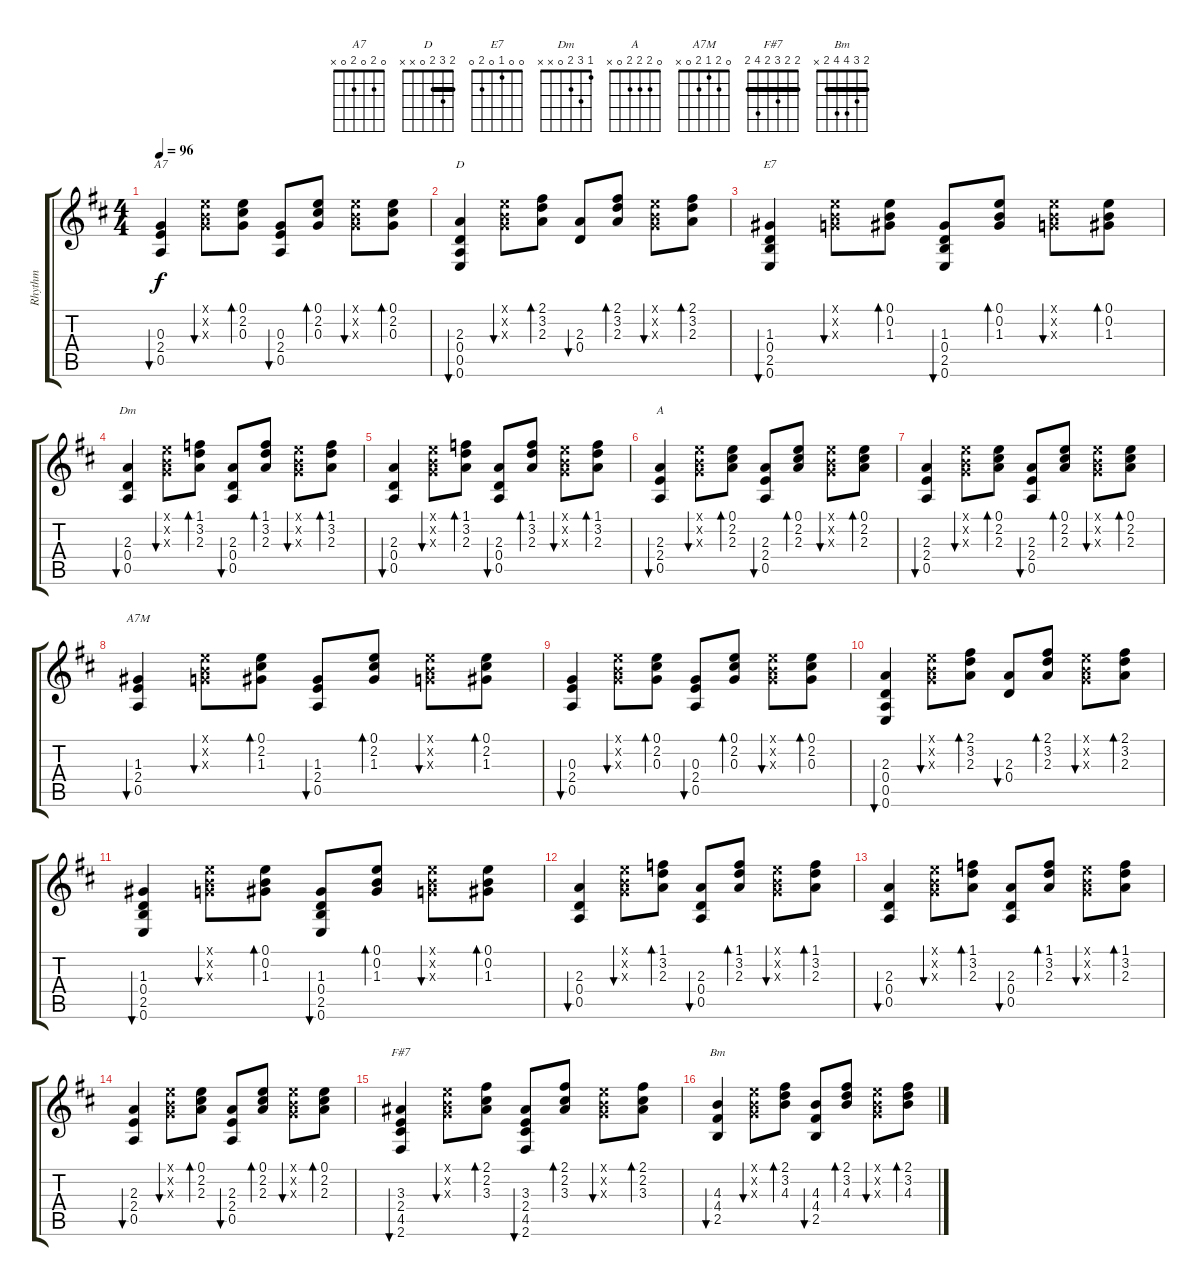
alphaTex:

\track ("Rhythm" "Rhythm") {instrument acousticguitarnylon}
\staff {score tabs}
\tuning (E4 B3 G3 D3 A2 E2) {hide}
\chord ("A7" 0 2 0 2 0 x)
\chord ("D" 2 3 2 0 x x) {barre 2}
\chord ("E7" 0 0 1 0 2 0)
\chord ("Dm" 1 3 2 0 x x)
\chord ("A" 0 2 2 2 0 x)
\chord ("A7M" 0 2 1 2 0 x)
\chord ("F#7" 2 2 3 2 4 2) {barre 2}
\chord ("Bm" 2 3 4 4 2 x) {barre 2}
\ts (4 4)
\tempo 96
\clef g2
\ks bminor
(0.3 2.4 0.5).4{bu 60 ch "A7" dy f} (0.1{x} 0.2{x} 0.3{x}).8{bu 60} (0.1 2.2 0.3).8{bd 60} (0.3 2.4 0.5).8{bu 60} (0.1 2.2 0.3).8{bd 60} (0.1{x} 0.2{x} 0.3{x}).8{bu 60} (0.1 2.2 0.3).8{bd 60} |
(2.3 0.4 0.5 0.6).4{bu 60 ch "D"} (0.1{x} 0.2{x} 0.3{x}).8{bu 60} (2.1 3.2 2.3).8{bd 60} (2.3 0.4).8{bu 60} (2.1 3.2 2.3).8{bd 60} (0.1{x} 0.2{x} 0.3{x}).8{bu 60} (2.1 3.2 2.3).8{bd 60} |
(1.3 0.4 2.5 0.6).4{bu 60 ch "E7"} (0.1{x} 0.2{x} 0.3{x}).8{bu 60} (0.1 0.2 1.3).8{bd 60} (1.3 0.4 2.5 0.6).8{bu 60} (0.1 0.2 1.3).8{bd 60} (0.1{x} 0.2{x} 0.3{x}).8{bu 60} (0.1 0.2 1.3).8{bd 60} |
(2.3 0.4 0.5).4{bu 60 ch "Dm"} (0.1{x} 0.2{x} 0.3{x}).8{bu 60} (1.1 3.2 2.3).8{bd 60} (2.3 0.4 0.5).8{bu 60} (1.1 3.2 2.3).8{bd 60} (0.1{x} 0.2{x} 0.3{x}).8{bu 60} (1.1 3.2 2.3).8{bd 60} |
(2.3 0.4 0.5).4{bu 60} (0.1{x} 0.2{x} 0.3{x}).8{bu 60} (1.1 3.2 2.3).8{bd 60} (2.3 0.4 0.5).8{bu 60} (1.1 3.2 2.3).8{bd 60} (0.1{x} 0.2{x} 0.3{x}).8{bu 60} (1.1 3.2 2.3).8{bd 60} |
(2.3 2.4 0.5).4{bu 60 ch "A"} (0.1{x} 0.2{x} 0.3{x}).8{bu 60} (0.1 2.2 2.3).8{bd 60} (2.3 2.4 0.5).8{bu 60} (0.1 2.2 2.3).8{bd 60} (0.1{x} 0.2{x} 0.3{x}).8{bu 60} (0.1 2.2 2.3).8{bd 60} |
(2.3 2.4 0.5).4{bu 60} (0.1{x} 0.2{x} 0.3{x}).8{bu 60} (0.1 2.2 2.3).8{bd 60} (2.3 2.4 0.5).8{bu 60} (0.1 2.2 2.3).8{bd 60} (0.1{x} 0.2{x} 0.3{x}).8{bu 60} (0.1 2.2 2.3).8{bd 60} |
(1.3 2.4 0.5).4{bu 60 ch "A7M"} (0.1{x} 0.2{x} 0.3{x}).8{bu 60} (0.1 2.2 1.3).8{bd 60} (1.3 2.4 0.5).8{bu 60} (0.1 2.2 1.3).8{bd 60} (0.1{x} 0.2{x} 0.3{x}).8{bu 60} (0.1 2.2 1.3).8{bd 60} |
(0.3 2.4 0.5).4{bu 60} (0.1{x} 0.2{x} 0.3{x}).8{bu 60} (0.1 2.2 0.3).8{bd 60} (0.3 2.4 0.5).8{bu 60} (0.1 2.2 0.3).8{bd 60} (0.1{x} 0.2{x} 0.3{x}).8{bu 60} (0.1 2.2 0.3).8{bd 60} |
(2.3 0.4 0.5 0.6).4{bu 60} (0.1{x} 0.2{x} 0.3{x}).8{bu 60} (2.1 3.2 2.3).8{bd 60} (2.3 0.4).8{bu 60} (2.1 3.2 2.3).8{bd 60} (0.1{x} 0.2{x} 0.3{x}).8{bu 60} (2.1 3.2 2.3).8{bd 60} |
(1.3 0.4 2.5 0.6).4{bu 60} (0.1{x} 0.2{x} 0.3{x}).8{bu 60} (0.1 0.2 1.3).8{bd 60} (1.3 0.4 2.5 0.6).8{bu 60} (0.1 0.2 1.3).8{bd 60} (0.1{x} 0.2{x} 0.3{x}).8{bu 60} (0.1 0.2 1.3).8{bd 60} |
(2.3 0.4 0.5).4{bu 60} (0.1{x} 0.2{x} 0.3{x}).8{bu 60} (1.1 3.2 2.3).8{bd 60} (2.3 0.4 0.5).8{bu 60} (1.1 3.2 2.3).8{bd 60} (0.1{x} 0.2{x} 0.3{x}).8{bu 60} (1.1 3.2 2.3).8{bd 60} |
(2.3 0.4 0.5).4{bu 60} (0.1{x} 0.2{x} 0.3{x}).8{bu 60} (1.1 3.2 2.3).8{bd 60} (2.3 0.4 0.5).8{bu 60} (1.1 3.2 2.3).8{bd 60} (0.1{x} 0.2{x} 0.3{x}).8{bu 60} (1.1 3.2 2.3).8{bd 60} |
(2.3 2.4 0.5).4{bu 60} (0.1{x} 0.2{x} 0.3{x}).8{bu 60} (0.1 2.2 2.3).8{bd 60} (2.3 2.4 0.5).8{bu 60} (0.1 2.2 2.3).8{bd 60} (0.1{x} 0.2{x} 0.3{x}).8{bu 60} (0.1 2.2 2.3).8{bd 60} |
(3.3 2.4 4.5 2.6).4{bu 60 ch "F#7"} (0.1{x} 0.2{x} 0.3{x}).8{bu 60} (2.1 2.2 3.3).8{bd 60} (3.3 2.4 4.5 2.6).8{bu 60} (2.1 2.2 3.3).8{bd 60} (0.1{x} 0.2{x} 0.3{x}).8{bu 60} (2.1 2.2 3.3).8{bd 60} |
(4.3 4.4 2.5).4{bu 60 ch "Bm"} (0.1{x} 0.2{x} 0.3{x}).8{bu 60} (2.1 3.2 4.3).8{bd 60} (4.3 4.4 2.5).8{bu 60} (2.1 3.2 4.3).8{bd 60} (0.1{x} 0.2{x} 0.3{x}).8{bu 60} (2.1 3.2 4.3).8{bd 60}
